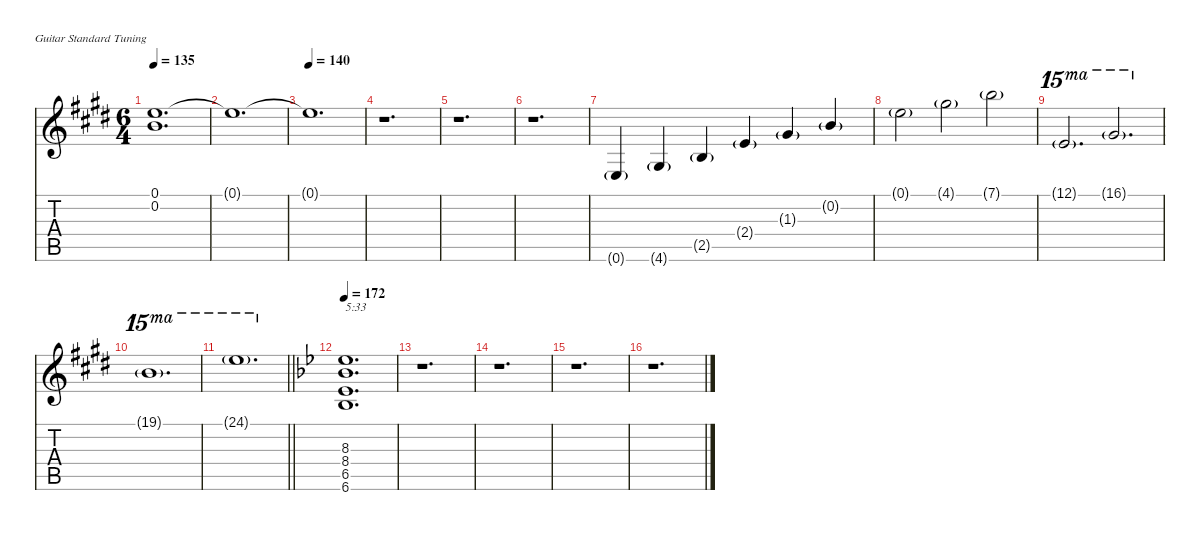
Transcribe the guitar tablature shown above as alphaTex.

\defaultSystemsLayout 4
\hideDynamics
\bracketExtendMode nobrackets
\singleTrackTrackNamePolicy hidden
\multiTrackTrackNamePolicy hidden
\firstSystemTrackNameMode fullname
\firstSystemTrackNameOrientation horizontal
\otherSystemsTrackNameOrientation horizontal
\track ("Guitar 1" "n.guit.") {instrument acousticguitarnylon}
\staff {score tabs}
\tuning (E4 B3 G3 D3 A2 E2)
\ts (6 4)
\tempo 135
\clef g2
\ks e
(0.1{t acc forcenatural} 0.2{t acc forcenatural}).1{d dy f beam Down} |
0.1{t acc forcenatural}.1{d beam Down} |
\tempo 140
0.1{t acc forcenatural}.1{d beam Down} |
r.1{d beam Down} |
r.1{d beam Down} |
r.1{d beam Down} |
0.6{g acc forcenatural}.4{instrument electricguitarclean beam Up} 4.6{g acc #}.4{beam Up} 2.5{g acc forcenatural}.4{beam Up} 2.4{g acc forcenatural}.4{beam Up} 1.3{g acc #}.4{beam Up} 0.2{g acc forcenatural}.4{beam Up} |
0.1{g acc forcenatural}.2{beam Down} 4.1{g acc #}.2{beam Down} 7.1{g acc forcenatural}.2{beam Down} |
12.1{g acc forcenatural}.2{d ot 15ma beam Up} 16.1{g acc #}.2{d ot 15ma beam Up} |
19.1{g acc forcenatural}.1{d ot 15ma beam Down} |
\barLineRight lightlight
24.1{g acc forcenatural}.1{d ot 15ma beam Down} |
\tempo 172
\ks gminor
(8.3{acc b} 8.4{acc b} 6.5{acc b} 6.6{acc b}).1{d txt "5:33" instrument acousticguitarnylon beam Up} |
r.1{d beam Down} |
r.1{d beam Down} |
r.1{d beam Down} |
r.1{d beam Down}
